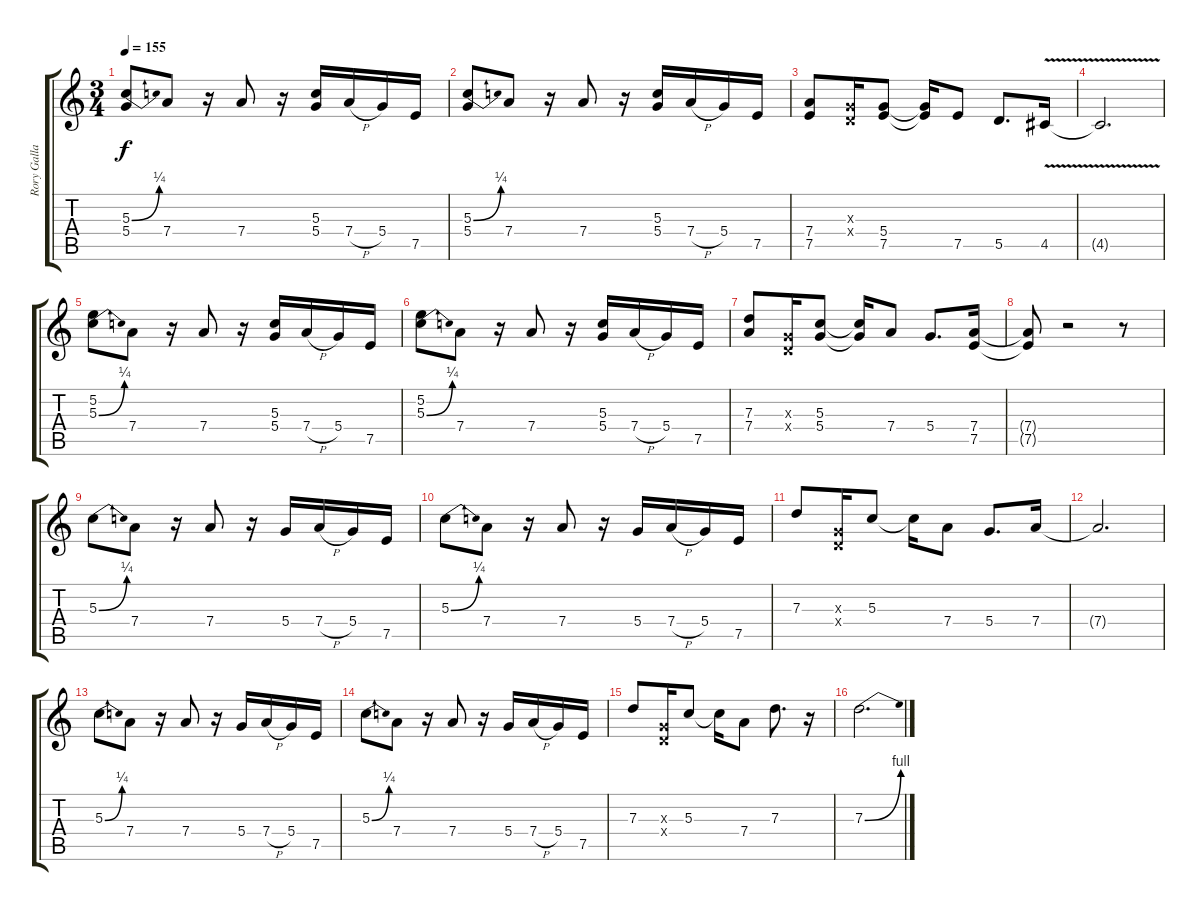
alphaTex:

\track ("Rory Gallagher" "Rory Galla") {instrument overdrivenguitar}
\staff {score tabs}
\tuning (E4 B3 G3 D3 A2 E2) {hide}
\ts (3 4)
\tempo 155
\clef g2
\ks c
(5.3{be (bend 0 0 60 1)} 5.4).8{dy f} 7.4.8 r.16 7.4.8 r.16 (5.3 5.4).16 7.4{h}.16 5.4.16 7.5.16 |
(5.3{be (bend 0 0 60 1)} 5.4).8 7.4.8 r.16 7.4.8 r.16 (5.3 5.4).16 7.4{h}.16 5.4.16 7.5.16 |
(7.4 7.5).8 (0.3{x} 0.4{x}).16 (5.4 7.5).8 (5.4{t} 7.5{t}).16 7.5.8 5.5.8{d} 4.5{v}.16 |
4.5{t}.2{d} |
(5.2 5.3{be (bend 0 0 60 1)}).8 7.4.8 r.16 7.4.8 r.16 (5.3 5.4).16 7.4{h}.16 5.4.16 7.5.16 |
(5.2 5.3{be (bend 0 0 60 1)}).8 7.4.8 r.16 7.4.8 r.16 (5.3 5.4).16 7.4{h}.16 5.4.16 7.5.16 |
(7.3 7.4).8 (0.3{x} 0.4{x}).16 (5.3 5.4).8 (5.3{t} 5.4{t}).16 7.4.8 5.4.8{d} (7.4 7.5).16 |
(7.4{t} 7.5{t}).8 r.2 r.8 |
5.3{be (bend 0 0 60 1)}.8 7.4.8 r.16 7.4.8 r.16 5.4.16 7.4{h}.16 5.4.16 7.5.16 |
5.3{be (bend 0 0 60 1)}.8 7.4.8 r.16 7.4.8 r.16 5.4.16 7.4{h}.16 5.4.16 7.5.16 |
7.3.8 (0.3{x} 0.4{x}).16 5.3.8 5.3{t}.16 7.4.8 5.4.8{d} 7.4.16 |
7.4{t}.2{d} |
5.3{be (bend 0 0 60 1)}.8 7.4.8 r.16 7.4.8 r.16 5.4.16 7.4{h}.16 5.4.16 7.5.16 |
5.3{be (bend 0 0 60 1)}.8 7.4.8 r.16 7.4.8 r.16 5.4.16 7.4{h}.16 5.4.16 7.5.16 |
7.3.8 (0.3{x} 0.4{x}).16 5.3.8 5.3{t}.16 7.4.8 7.3.8{d} r.16 |
7.3{be (bend 0 0 60 4)}.2{d}
